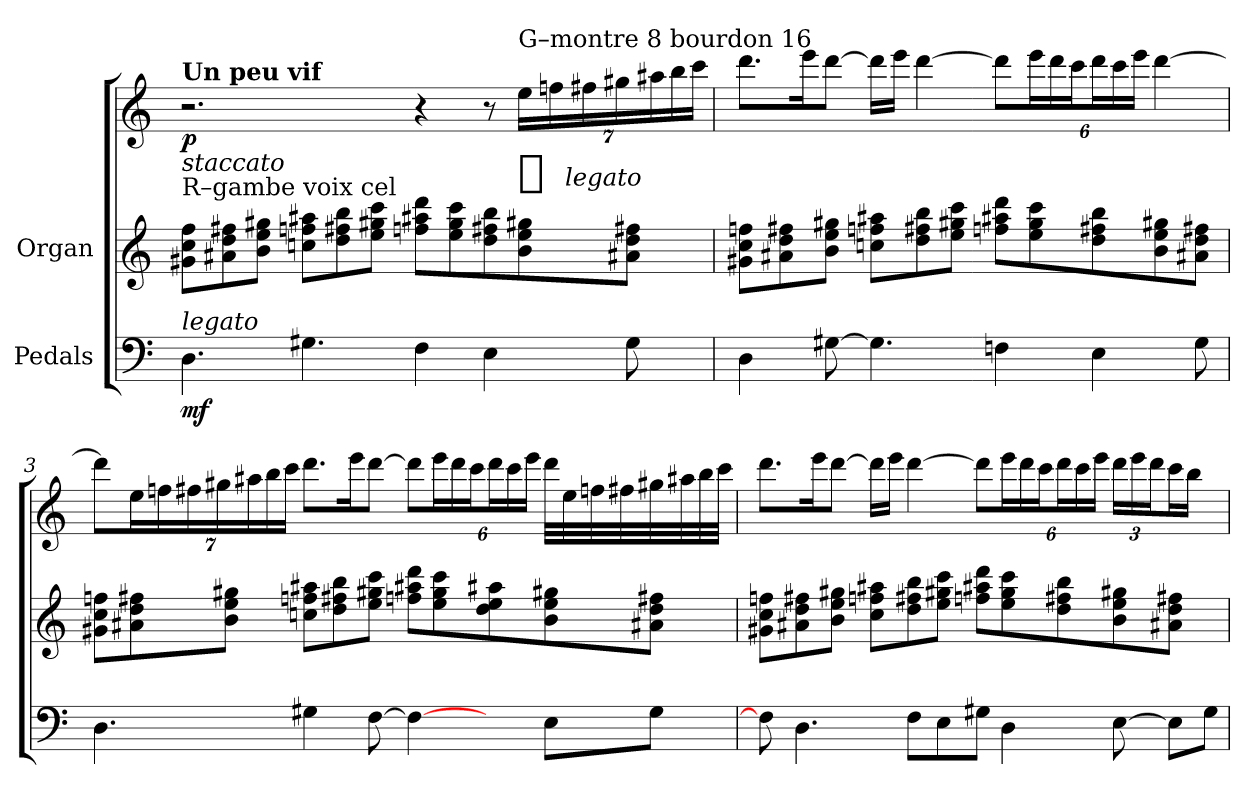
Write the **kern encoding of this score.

**kern	**dynam	**kern	**kern	**dynam
*part2	*part2	*part1	*part1	*part1
*staff3	*staff3	*staff2	*staff1	*staff1/2
*I"Pedals	*	*I"Organ	*	*
*clefF4	*	*clefG2	*clefG2	*
*k[]	*	*k[]	*k[]	*
*C:	*	*C:	*C:	*
=1	=1	=1	=1	=1
!	!	!	!LO:TX:a:B:t=Un peu vif	!
!	!	!LO:TX:a:t=R–gambe voix cel	!	!
!	!	!LO:TX:a:i:t=staccato	!	!
!LO:TX:a:i:t=legato	!	!	!	!
4.D	mf	8g#X 8cc 8ffL	2.r	p
.	.	8a#X 8dd 8ff#X	.	.
.	.	8b 8ee 8gg#XJ	.	.
4.G#X	.	8ccn 8ffn 8aa#XL	.	.
.	.	8dd 8ff#X 8bb	.	.
.	.	8ee 8gg#X 8cccJ	.	.
4F	.	8ffn 8aa#X 8dddL	4r	.
.	.	8ee 8gg# 8ccc	.	.
4E	.	8dd 8ff#X 8bb	8r	.
!	!	!	!LO:TX:a:t=G–montre 8 bourdon 16	!
!	!	!	!	!LO:DY:t=%s legato
.	.	8b 8ee 8gg#X	28eeLL	f
.	.	.	28ffn	.
.	.	.	28ff#X	.
.	.	.	28gg#X	.
8G#	.	8a#X 8dd 8ff#XJ	.	.
.	.	.	28aa#X	.
.	.	.	28bb	.
.	.	.	28cccJJ	.
=2	=2	=2	=2	=2
4D	.	8g#X 8cc 8ffnL	8.dddL	.
.	.	8a#X 8dd 8ff#X	.	.
.	.	.	16eeeK	.
[8G#X	.	8b 8ee 8gg#XJ	[8dddJ	.
4.G#]	.	8ccn 8ffn 8aa#XL	16dddLL]	.
.	.	.	16eeeJJ	.
.	.	8dd 8ff#X 8bb	[4ddd	.
.	.	8ee 8gg#X 8cccJ	.	.
4Fn	.	8ffn 8aa#X 8dddL	8dddL]	.
.	.	8ee 8gg# 8ccc	24eeeL	.
.	.	.	24ddd	.
.	.	.	24cccJ	.
4E	.	8dd 8ff#X 8bb	24dddL	.
.	.	.	24ccc	.
.	.	.	24eeeJJ	.
.	.	8b 8ee 8gg#X	[4ddd	.
8G#	.	8a#X 8dd 8ff#XJ	.	.
=3	=3	=3	=3	=3
4.D	.	8g#X 8cc 8ffnL	8dddL]	.
.	.	8a#X 8dd 8ff#X	28eeL	.
.	.	.	28ffn	.
.	.	.	28ff#X	.
.	.	.	28gg#X	.
.	.	8b 8ee 8gg#XJ	.	.
.	.	.	28aa#X	.
.	.	.	28bb	.
.	.	.	28cccJJ	.
4G#X	.	8ccn 8ffn 8aa#XL	8.dddL	.
.	.	8dd 8ff#X 8bb	.	.
.	.	.	16eeeK	.
[8F	.	8ee 8gg#X 8cccJ	[8dddJ	.
4F_	.	8ffn 8aa#X 8dddL	8dddL]	.
.	.	8ee 8gg# 8ccc	24eeeL	.
.	.	.	24ddd	.
.	.	.	24cccJ	.
8ryy	.	8dd 8ee 8aa#X	24dddL	.
.	.	.	24ccc	.
.	.	.	24eeeJJ	.
8EL	.	8b 8ee 8gg#X	32dddLLL	.
.	.	.	32ee	.
.	.	.	32ffn	.
.	.	.	32ff#X	.
8G#J	.	8a#X 8dd 8ff#XJ	32gg#X	.
.	.	.	32aa#X	.
.	.	.	32bb	.
.	.	.	32cccJJJ	.
=4	=4	=4	=4	=4
8F]	.	8g#X 8cc 8ffnL	8.dddL	.
4.D	.	8a#X 8dd 8ff#X	.	.
.	.	.	16eeeK	.
.	.	8b 8ee 8gg#XJ	[8dddJ	.
.	.	8cc 8ffn 8aa#XL	16dddLL]	.
.	.	.	16eeeJJ	.
8FL	.	8dd 8ff#X 8bb	[4ddd	.
8E	.	8ee 8gg#X 8cccJ	.	.
8G#XJ	.	8ffn 8aa#X 8dddL	8dddL]	.
4D	.	8ee 8gg# 8ccc	24eeeL	.
.	.	.	24ddd	.
.	.	.	24cccJ	.
.	.	8dd 8ff#X 8bb	24dddL	.
.	.	.	24ccc	.
.	.	.	24eeeJJ	.
[8E	.	8b 8ee 8gg#X	24dddLL	.
.	.	.	24eee	.
.	.	.	24dddJ	.
8EL]	.	8a#X 8dd 8ff#XJ	16cccL	.
.	.	.	16bbJJ	.
8G#J	.	8ryy	8ryy	.
=	=	=	=	=
*-	*-	*-	*-	*-
